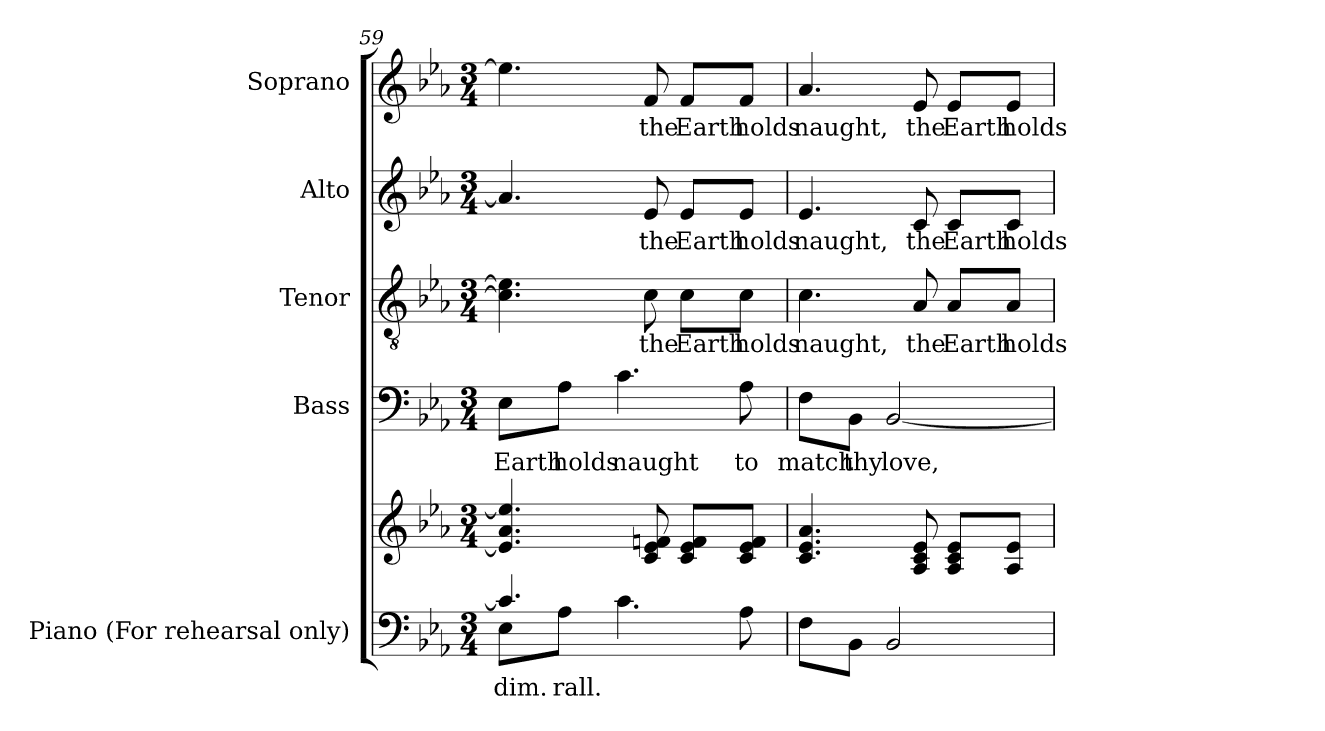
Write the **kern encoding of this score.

**kern	**text	**kern	**kern	**text	**kern	**text	**kern	**text	**kern	**text
*part5	*part5	*part5	*part4	*part4	*part3	*part3	*part2	*part2	*part1	*part1
*staff6	*staff6	*staff5	*staff4	*staff4	*staff3	*staff3	*staff2	*staff2	*staff1	*staff1
*I"Piano (For rehearsal only)	*	*	*I"Bass	*	*I"Tenor	*	*I"Alto	*	*I"Soprano	*
*I'Pno.	*	*	*I'B.	*	*I'T.	*	*I'A.	*	*I'S.	*
*clefF4	*	*clefG2	*clefF4	*	*clefGv2	*	*clefG2	*	*clefG2	*
*	*	*	*	*	*ITrd7c12	*	*	*	*	*
*k[b-e-a-]	*	*k[b-e-a-]	*k[b-e-a-]	*	*k[b-e-a-]	*	*k[b-e-a-]	*	*k[b-e-a-]	*
*E-:	*	*E-:	*E-:	*	*E-:	*	*E-:	*	*E-:	*
*M3/4	*	*M3/4	*M3/4	*	*M3/4	*	*M3/4	*	*M3/4	*
=59	=59	=59	=59	=59	=59	=59	=59	=59	=59	=59
*^	*	*	*	*	*	*	*	*	*	*
!	!	!LO:LY:b:color=#000000	!	!	!	!	!	!	!	!	!
!	!	!	!	!	!LO:LY:b:color=#000000	!	!	!	!	!	!
4.ci/]	8E-i\L	dim.	4.e-i/] 4.a-i 4.ee-i]	8E-i\L	Earth	4.Ci\] 4.E-i]	.	4.a-i/]	.	4.ee-i\]	.
!	!	!LO:LY:b:color=#000000	!	!	!	!	!	!	!	!	!
!	!	!	!	!	!LO:LY:b:color=#000000	!	!	!	!	!	!
.	8A-i\J	rall.	.	8A-i\J	holds	.	.	.	.	.	.
!	!	!	!	!	!LO:LY:b:color=#000000	!	!	!	!	!	!
.	4.ci\	.	.	4.ci\	naught	.	.	.	.	.	.
!	!	!	!	!	!	!	!LO:LY:b:color=#000000	!	!	!	!
!	!	!	!	!	!	!	!	!	!LO:LY:b:color=#000000	!	!
!	!	!	!	!	!	!	!	!	!	!	!LO:LY:b:color=#000000
4.ryy	.	.	8ci/ 8e-i 8fni	.	.	8Ci\	the	8e-i/	the	8fi/	the
!	!	!	!	!	!	!	!LO:LY:b:color=#000000	!	!	!	!
!	!	!	!	!	!	!	!	!	!LO:LY:b:color=#000000	!	!
!	!	!	!	!	!	!	!	!	!	!	!LO:LY:b:color=#000000
.	.	.	8ci/ 8e-i 8fiL	.	.	8Ci\L	Earth	8e-i/L	Earth	8fi/L	Earth
!	!	!	!	!	!LO:LY:b:color=#000000	!	!	!	!	!	!
!	!	!	!	!	!	!	!LO:LY:b:color=#000000	!	!	!	!
!	!	!	!	!	!	!	!	!	!LO:LY:b:color=#000000	!	!
!	!	!	!	!	!	!	!	!	!	!	!LO:LY:b:color=#000000
.	8A-i\	.	8ci/ 8e-i 8fiJ	8A-i\	to	8Ci\J	holds	8e-i/J	holds	8fi/J	holds
*v	*v	*	*	*	*	*	*	*	*	*	*
=60	=60	=60	=60	=60	=60	=60	=60	=60	=60	=60
*^	*	*	*	*	*	*	*	*	*	*
!	!	!	!	!	!LO:LY:b:color=#000000	!	!	!	!	!	!
*v	*v	*	*	*	*	*	*	*	*	*	*
*^	*	*	*	*	*	*	*	*	*	*
!	!	!	!	!	!	!	!LO:LY:b:color=#000000	!	!	!	!
*v	*v	*	*	*	*	*	*	*	*	*	*
*^	*	*	*	*	*	*	*	*	*	*
!	!	!	!	!	!	!	!	!	!LO:LY:b:color=#000000	!	!
*v	*v	*	*	*	*	*	*	*	*	*	*
*^	*	*	*	*	*	*	*	*	*	*
!	!	!	!	!	!	!	!	!	!	!	!LO:LY:b:color=#000000
*v	*v	*	*	*	*	*	*	*	*	*	*
8Fi\L	.	4.ci/ 4.e-i 4.a-i	8Fi\L	match	4.Ci\	naught,	4.e-i/	naught,	4.a-i/	naught,
!	!	!	!	!LO:LY:b:color=#000000	!	!	!	!	!	!
8BB-i\J	.	.	8BB-i\J	thy	.	.	.	.	.	.
!	!	!	!	!LO:LY:b:color=#000000	!	!	!	!	!	!
2BB-i/	.	.	[<2BB-i/	love,	.	.	.	.	.	.
!	!	!	!	!	!	!LO:LY:b:color=#000000	!	!	!	!
!	!	!	!	!	!	!	!	!LO:LY:b:color=#000000	!	!
!	!	!	!	!	!	!	!	!	!	!LO:LY:b:color=#000000
.	.	8A-i/ 8ci 8e-i	.	.	8AA-i/	the	8ci/	the	8e-i/	the
!	!	!	!	!	!	!LO:LY:b:color=#000000	!	!	!	!
!	!	!	!	!	!	!	!	!LO:LY:b:color=#000000	!	!
!	!	!	!	!	!	!	!	!	!	!LO:LY:b:color=#000000
.	.	8A-i/ 8ci 8e-iL	.	.	8AA-i/L	Earth	8ci/L	Earth	8e-i/L	Earth
!	!	!	!	!	!	!LO:LY:b:color=#000000	!	!	!	!
!	!	!	!	!	!	!	!	!LO:LY:b:color=#000000	!	!
!	!	!	!	!	!	!	!	!	!	!LO:LY:b:color=#000000
.	.	8A-i/ 8e-iJ	.	.	8AA-i/J	holds	8ci/J	holds	8e-i/J	holds
=	=	=	=	=	=	=	=	=	=	=
*-	*-	*-	*-	*-	*-	*-	*-	*-	*-	*-
